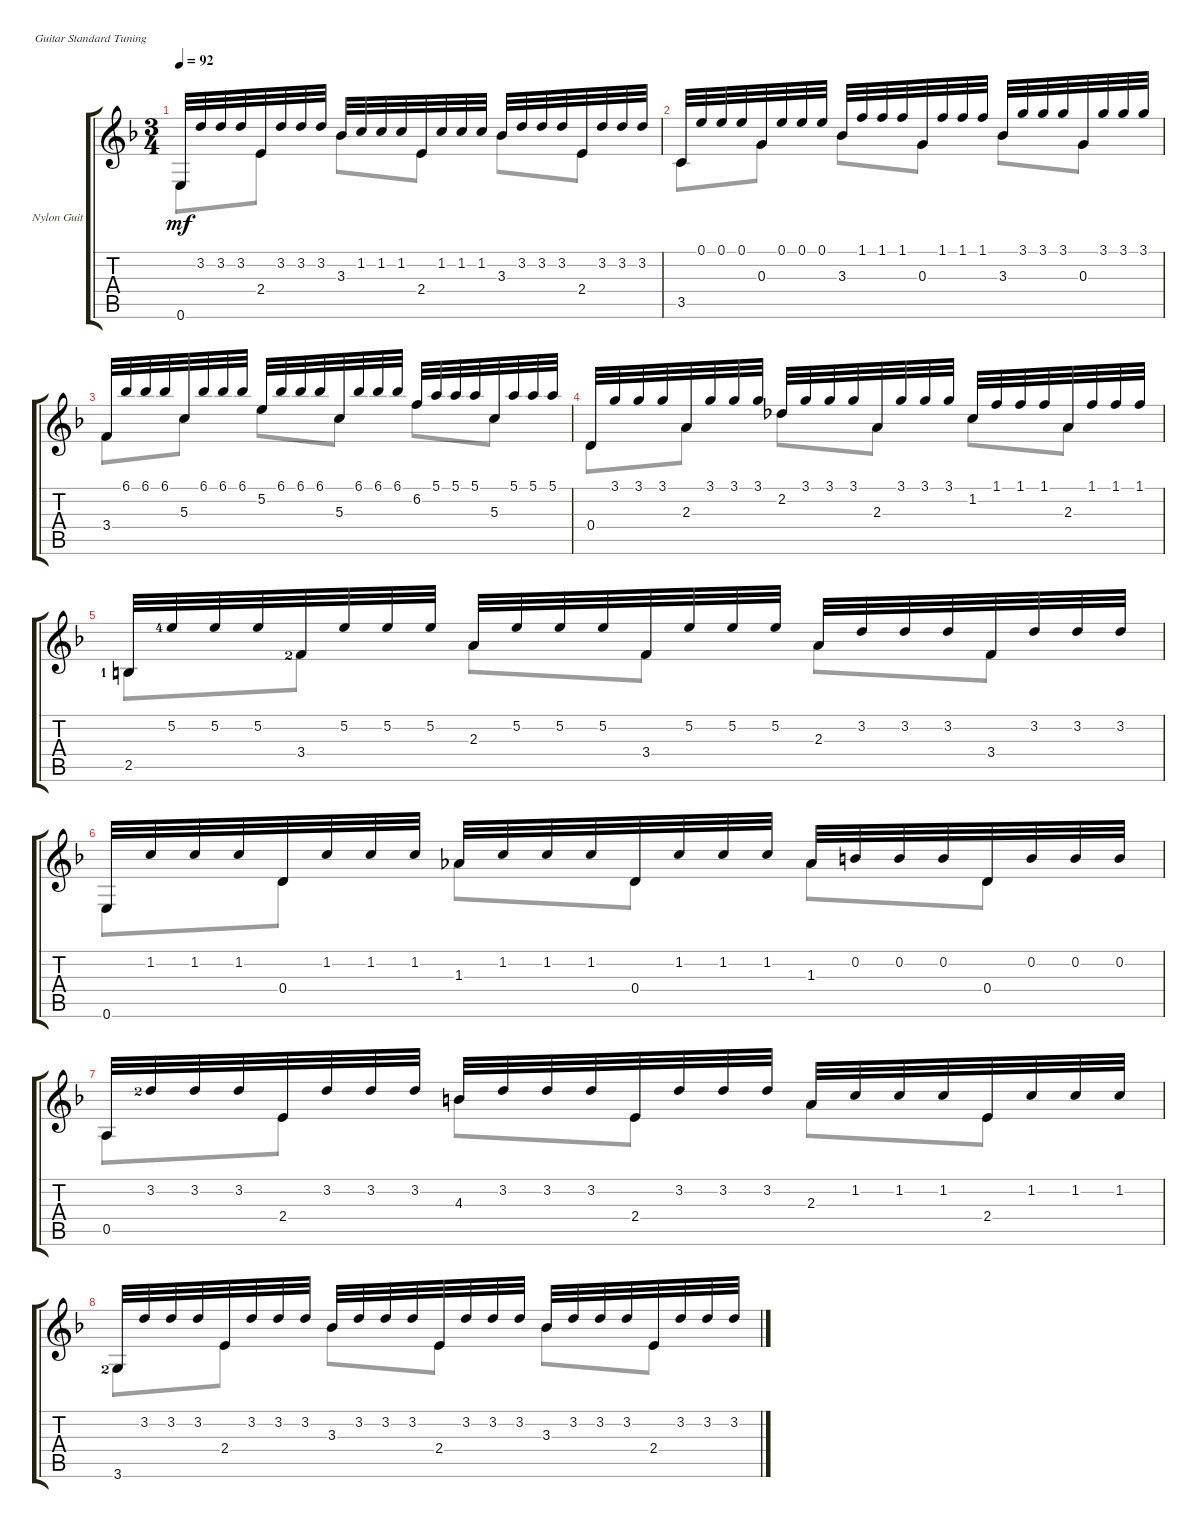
\defaultSystemsLayout 4
\bracketExtendMode groupsimilarinstruments
\firstSystemTrackNameOrientation horizontal
\otherSystemsTrackNameOrientation horizontal
\track ("Nylon Guitar" "Nylon Guit") {instrument acousticguitarsteel}
\staff {score tabs}
\tuning (E4 B3 G3 D3 A2 E2)
\voice
\ts (3 4)
\tempo 92
\clef g2
\ks f
0.6.32{dy mf} 3.2.32 3.2.32 3.2.32 2.4.32 3.2.32 3.2.32 3.2.32 3.3.32 1.2.32 1.2.32 1.2.32 2.4.32 1.2.32 1.2.32 1.2.32 3.3.32 3.2.32 3.2.32 3.2.32 2.4.32 3.2.32 3.2.32 3.2.32 |
3.5.32 0.1.32 0.1.32 0.1.32 0.3.32 0.1.32 0.1.32 0.1.32 3.3.32 1.1.32 1.1.32 1.1.32 0.3.32 1.1.32 1.1.32 1.1.32 3.3.32 3.1.32 3.1.32 3.1.32 0.3.32 3.1.32 3.1.32 3.1.32 |
3.4.32 6.1.32 6.1.32 6.1.32 5.3.32 6.1.32 6.1.32 6.1.32 5.2.32 6.1.32 6.1.32 6.1.32 5.3.32 6.1.32 6.1.32 6.1.32 6.2.32 5.1.32 5.1.32 5.1.32 5.3.32 5.1.32 5.1.32 5.1.32 |
0.4.32 3.1.32 3.1.32 3.1.32 2.3.32 3.1.32 3.1.32 3.1.32 2.2.32 3.1.32 3.1.32 3.1.32 2.3.32 3.1.32 3.1.32 3.1.32 1.2.32 1.1.32 1.1.32 1.1.32 2.3.32 1.1.32 1.1.32 1.1.32 |
2.5{lf 2}.32 5.2{lf 5}.32 5.2.32 5.2.32 3.4{lf 3}.32 5.2.32 5.2.32 5.2.32 2.3.32 5.2.32 5.2.32 5.2.32 3.4.32 5.2.32 5.2.32 5.2.32 2.3.32 3.2.32 3.2.32 3.2.32 3.4.32 3.2.32 3.2.32 3.2.32 |
0.6.32 1.2.32 1.2.32 1.2.32 0.4.32 1.2.32 1.2.32 1.2.32 1.3.32 1.2.32 1.2.32 1.2.32 0.4.32 1.2.32 1.2.32 1.2.32 1.3.32 0.2.32 0.2.32 0.2.32 0.4.32 0.2.32 0.2.32 0.2.32 |
0.5.32 3.2{lf 3}.32 3.2.32 3.2.32 2.4.32 3.2.32 3.2.32 3.2.32 4.3.32 3.2.32 3.2.32 3.2.32 2.4.32 3.2.32 3.2.32 3.2.32 2.3.32 1.2.32 1.2.32 1.2.32 2.4.32 1.2.32 1.2.32 1.2.32 |
3.6{lf 3}.32 3.2.32 3.2.32 3.2.32 2.4.32 3.2.32 3.2.32 3.2.32 3.3.32 3.2.32 3.2.32 3.2.32 2.4.32 3.2.32 3.2.32 3.2.32 3.3.32 3.2.32 3.2.32 3.2.32 2.4.32 3.2.32 3.2.32 3.2.32
\voice
\clef g2
\ottava regular
\simile none
\ks f
0.6.8{dy mf} 2.4.8 3.3.8 2.4.8 3.3.8 2.4.8 |
3.5.8 0.3.8 3.3.8 0.3.8 3.3.8 0.3.8 |
3.4.8 5.3.8 5.2.8 5.3.8 6.2.8 5.3.8 |
0.4.8 2.3.8 2.2.8 2.3.8 1.2.8 2.3.8 |
2.5{lf 2}.8 3.4{lf 3}.8 2.3.8 3.4.8 2.3.8 3.4.8 |
0.6.8 0.4.8 1.3.8 0.4.8 1.3.8 0.4.8 |
0.5.8 2.4.8 4.3.8 2.4.8 2.3.8 2.4.8 |
3.6{lf 3}.8 2.4.8 3.3.8 2.4.8 3.3.8 2.4.8
